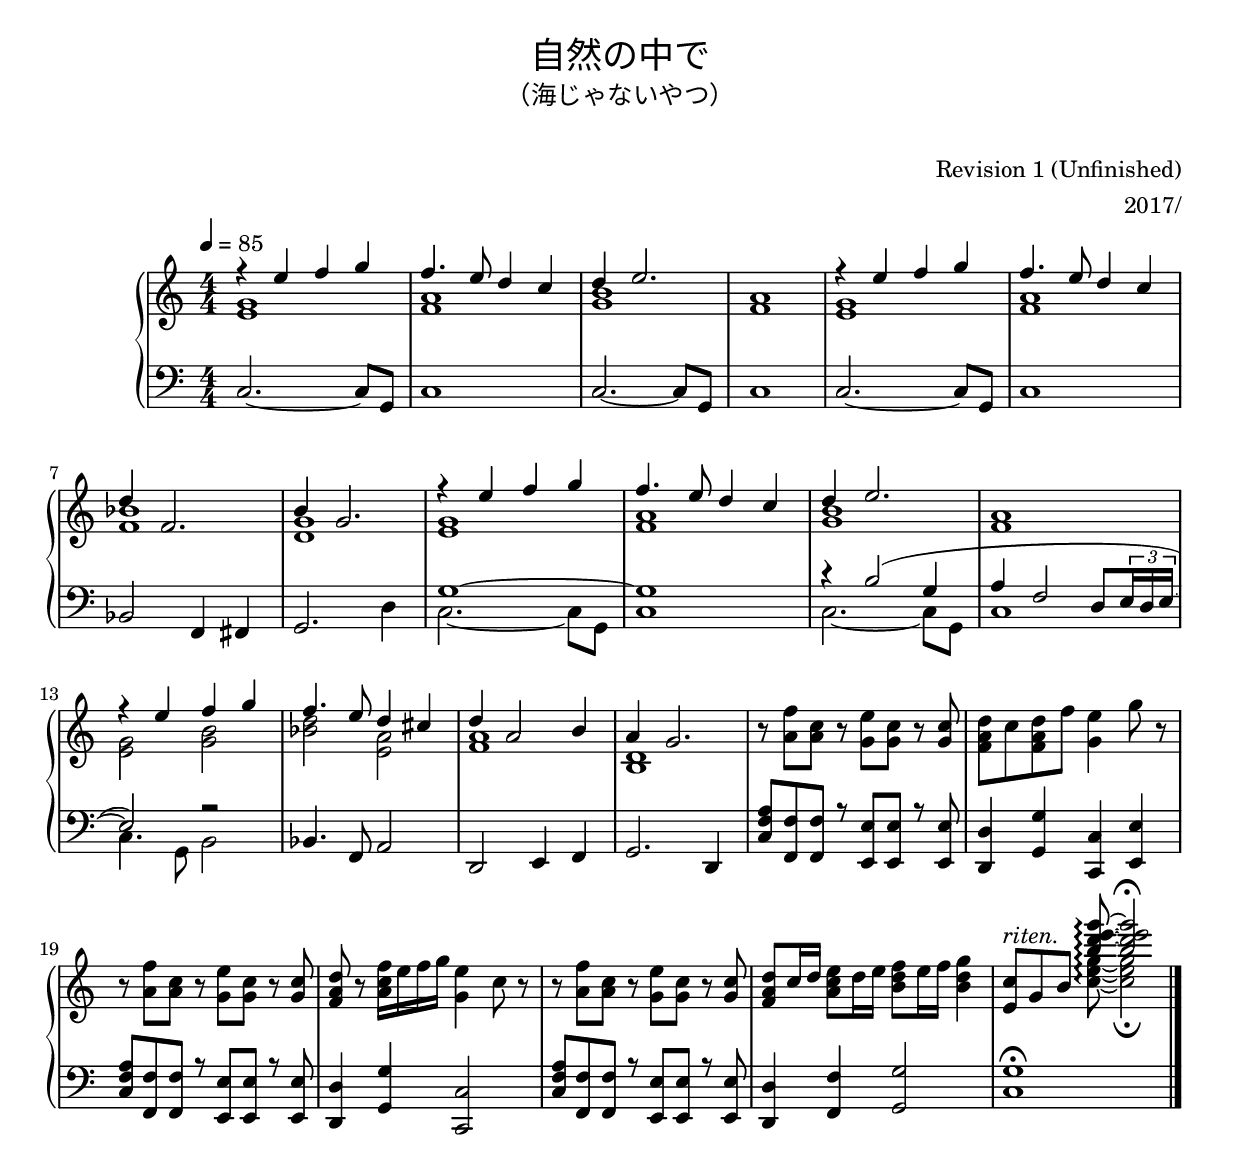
\version "2.19.59"

\include "stylesheet.ily"

cleft = \change Staff = "left"
ccenter = \change Staff = "center"
cright = \change Staff = "right"

\header {
  title = "自然の中で"
  nickname = "（海じゃないやつ）"
  revision = "Revision 1 (Unfinished)"
  date = "2017/"
}

\paper {
}

global = {
  \tempo 4=85
  \key c \major
  s1*23 \bar "|."
}

right = << \global \relative {
  \clef treble
  << { r4 e'' f g | f4. e8 d4 c | d4 e2. } \\ { <e, g>1 | <f a> | <g b> | <f a> } >>
  << { r4 e' f g | f4. e8 d4 c | d4 f,2. | b4 g2. } \\ { <e g>1 | <f a> | <f bes> | <d g> } >>
  << { r4 e' f g | f4. e8 d4 c | d4 e2. } \\ { <e, g>1 | <f a> | <g b> | <f a> } >>
  << { r4 e' f g | f4. e8 d4 cis | d4 a2 b4 | a4 g2. } \\ { <e g>2 <g b> | <bes d> <e, a> | <f a>1 | <b, d> } >>

  r8 <a' f'> <a c> r <g e'> <g c> r <g c> | <f a d> c' <f, a d> f' <g, e'>4 g'8 r |
  r8 <a, f'> <a c> r <g e'> <g c> r <g c> | <f a d> r <a c f>16 e' f g <g, e'>4 c8 r |
  r8 <a f'> <a c> r <g e'> <g c> r <g c> | <f a d> c'16 d <a c e>8 d16 e <b d f>8 e16 f <b, d g>4 |
  <e, c'>8^\markup \italic "riten." g b << { <b' d e g>\arpeggio ~ q2\fermata } \\ { <c, e g>8\arpeggio ~ q2\fermata} >> |
} >>

left = << \global \relative {
  \clef bass
  c2. ~ c8 g | c1 | c2. ~ c8 g | c1 |
  c2. ~ c8 g | c1 | bes2 f4 fis | g2. d'4 |
  << { \voiceOne g1 ~ | g | r4 b2( g4 | a f2 d8 \tuplet 3/2 { e16 d e ~ } } \new Voice { \voiceTwo c2. ~ c8 g | c1 | c2. ~ c8 g | c1 | } >>
  << { \voiceOne e2) r2 } \new Voice { \voiceTwo c4. g8 b2 | \oneVoice bes4. f8 a2 | d,2 e4 f | g2. d4 } >>

  <c' f a>8 <f, f'> q r <e e'> q r q | <d d'>4 <g g'> <c, c'>4 <e e'> |
  <c' f a>8 <f, f'> q r <e e'> q r q | <d d'>4 <g g'> <c, c'>2 |
  <c' f a>8 <f, f'> q r <e e'> q r q | <d d'>4 <f f'> <g g'>2 |
  <c g'>1\fermata
} >>

dynamics = {

}

pedal = {

}

\score {
  <<
    \new PianoStaff \with {
      connectArpeggios = ##t
    } <<
      \new Staff = "right" \right
      \new PianoDynamics = "dynamics" \dynamics
      \new Staff = "left" \left
      \new PianoPedal = "pedal" \pedal
    >>
  >>
  \layout {}
  \midi {}
}